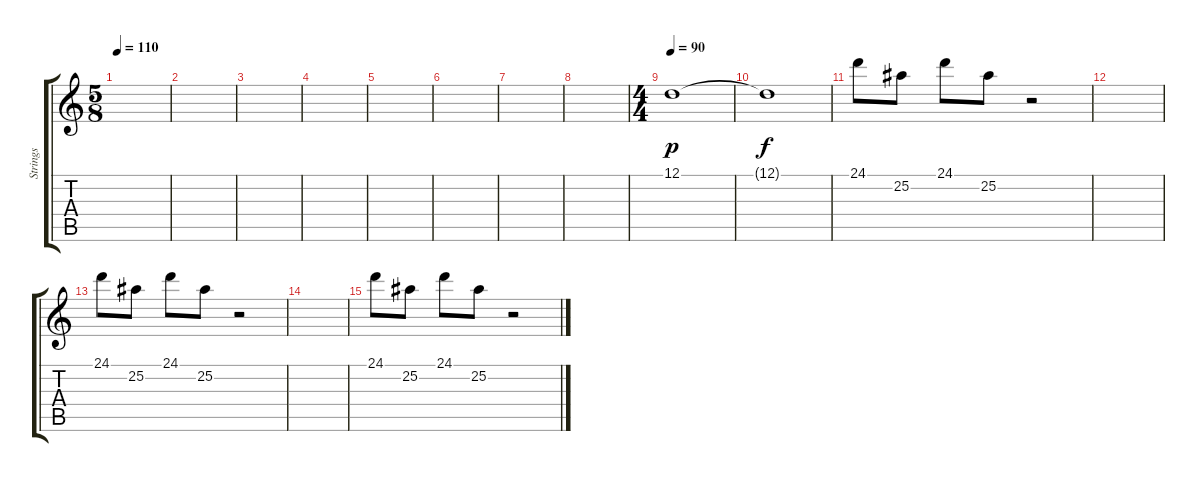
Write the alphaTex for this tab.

\track ("Strings" "Strings") {instrument stringensemble1}
\staff {score tabs}
\tuning (D4 A3 F3 C3 G2 C2) {hide}
\ts (5 8)
\tempo 110
\clef g2
\ks c
|
|
|
|
|
|
|
|
\ts (4 4)
\tempo 90
12.1.1{dy p} |
12.1{t}.1{dy f} |
24.1.8{volume 7 instrument violin} 25.2.8 24.1.8 25.2.8 r.2 |
|
24.1.8 25.2.8 24.1.8 25.2.8 r.2 |
|
24.1.8 25.2.8 24.1.8 25.2.8 r.2
